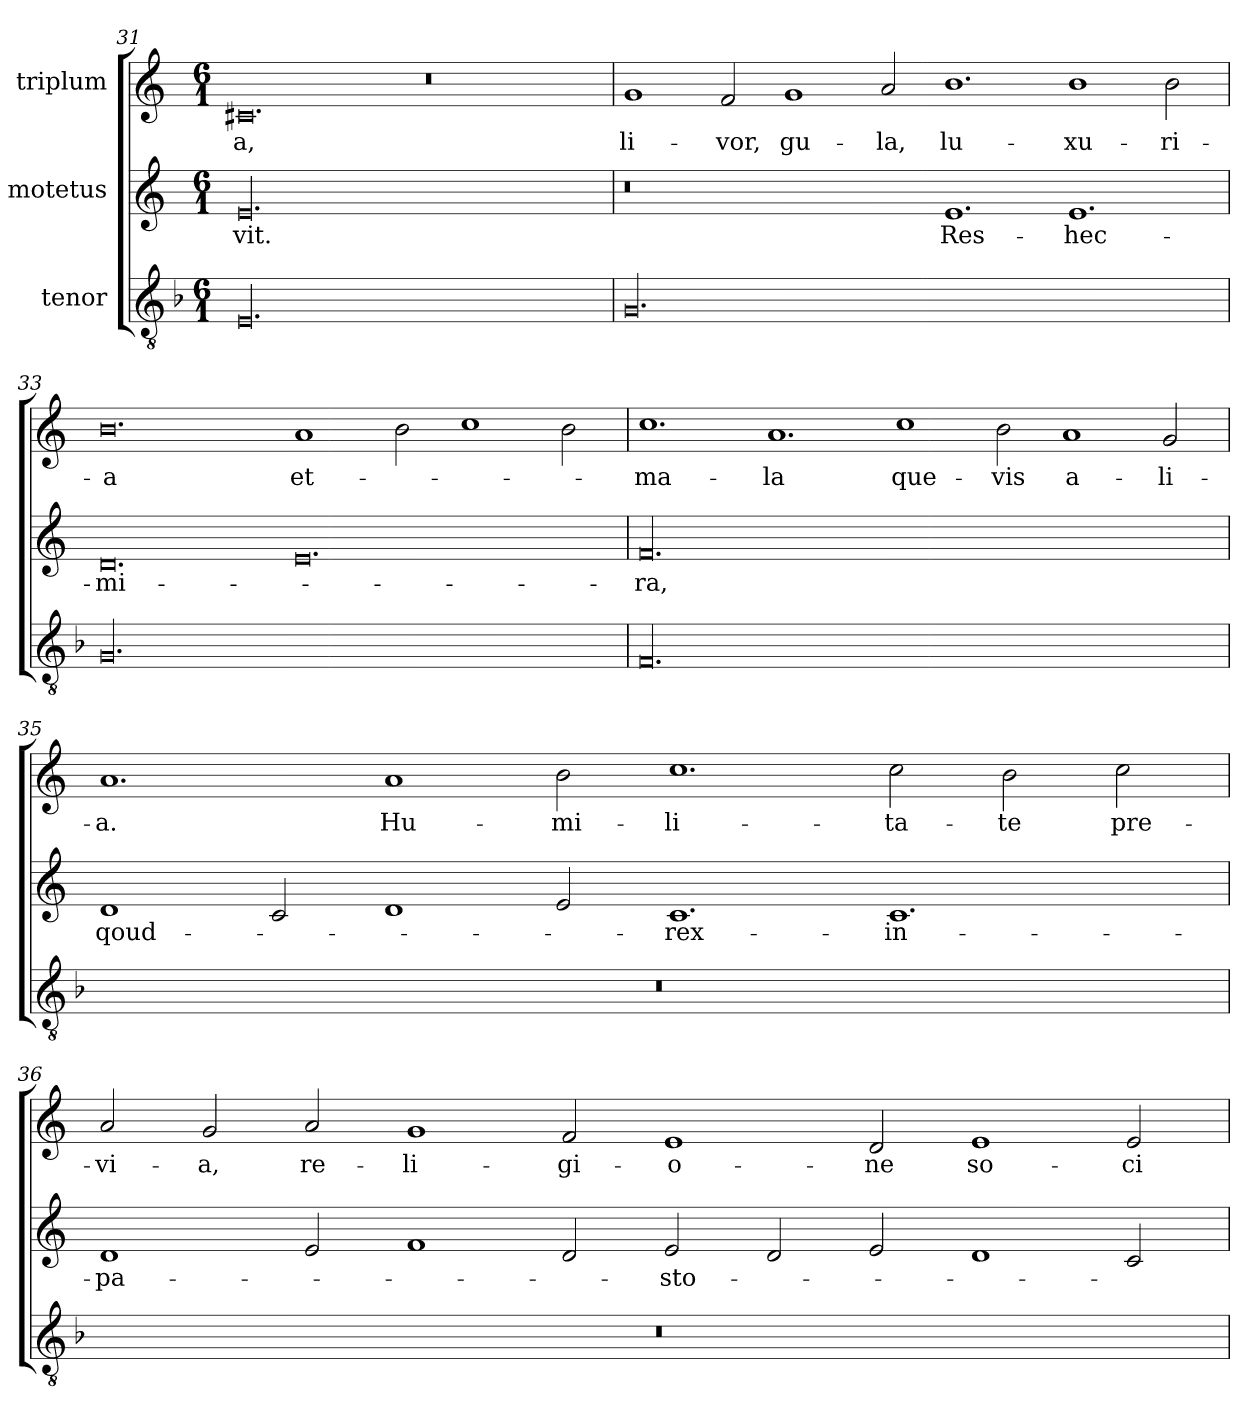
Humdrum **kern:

**kern	**kern	**text	**kern	**text
*part3	*part2	*part2	*part1	*part1
*staff3	*staff2	*staff2	*staff1	*staff1
*I"tenor	*I"motetus	*	*I"triplum	*
*clefGv2	*clefG2	*	*clefG2	*
*k[b-]	*k[]	*	*k[]	*
*F:	*C:	*	*C:	*
*M6/1	*M6/1	*	*M6/1	*
=31	=31	=31	=31	=31
00.E/	00.e/	-vit.	0.c#X/	-a,
.	.	.	0.r	.
=32	=32	=32	=32	=32
00.G/	0.r	.	1g/	li-
.	.	.	2f/	-vor,
.	.	.	1g/	gu-
.	.	.	2a/	-la,
.	1.e/	Res-	1.b\	lu-
.	1.e/	hec-	1b\	-xu-
.	.	.	2b\	-ri-
=33	=33	=33	=33	=33
00.G/	0.d/	mi-	0.b\	-a
.	0.e/	.	1a/	et-
.	.	.	2b\	.
.	.	.	1cc\	.
.	.	.	2b\	.
=34	=34	=34	=34	=34
00.F/	00.f/	-ra,	1.cc\	ma-
.	.	.	1.a/	-la
.	.	.	1cc\	que-
.	.	.	2b\	-vis
.	.	.	1a/	a-
.	.	.	2g/	-li-
=35	=35	=35	=35	=35
00.r	1d/	qoud-	1.a/	-a.
.	2c/	.	.	.
.	1d/	.	1a/	Hu-
.	2e/	.	2b\	-mi-
.	1.c/	rex-	1.cc\	-li-
.	1.c/	in-	2cc\	-ta-
.	.	.	2b\	-te
.	.	.	2cc\	pre-
!!LO:PB:g=z
=36	=36	=36	=36	=36
00.r	1d/	pa-	2a/	-vi-
.	.	.	2g/	-a,
.	2e/	.	2a/	re-
.	1f/	.	1g/	-li-
.	2d/	.	2f/	-gi-
.	2e/	-sto-	1e/	-o-
.	2d/	.	.	.
.	2e/	.	2d/	-ne
.	1d/	.	1e/	so-
.	2c/	.	2e/	-ci-
=	=	=	=	=
*-	*-	*-	*-	*-
